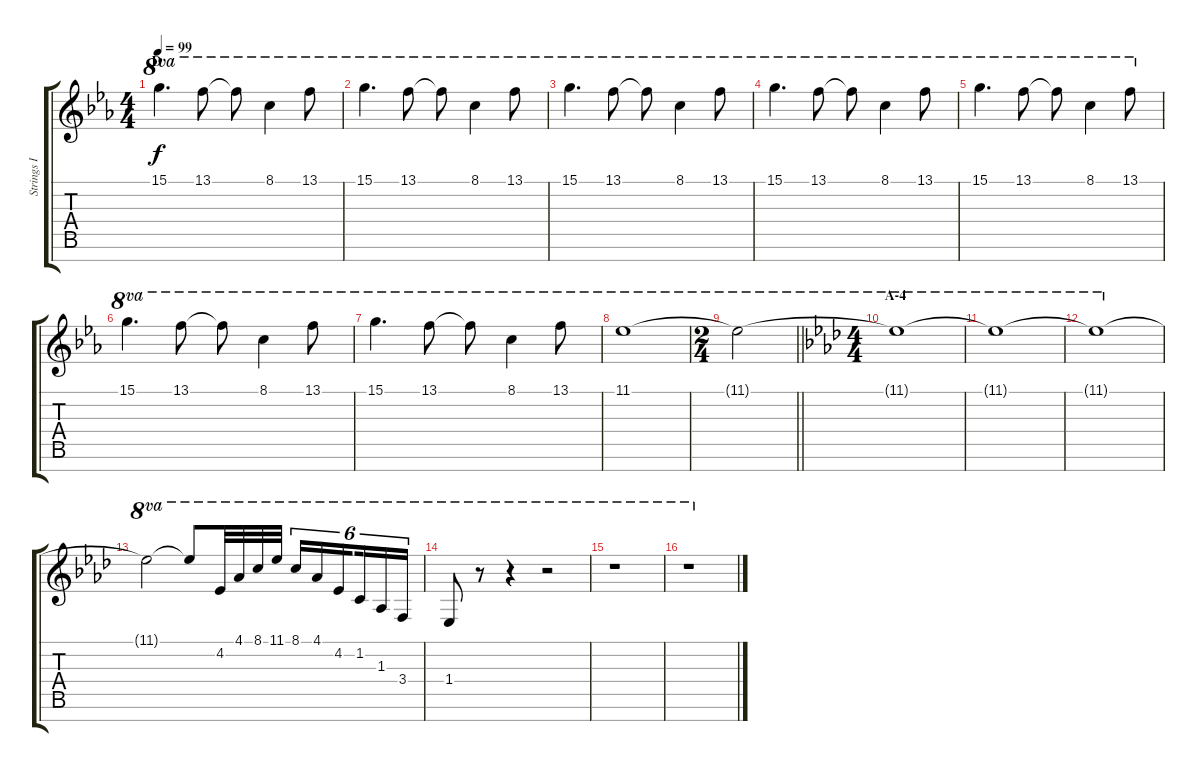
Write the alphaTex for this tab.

\track ("Strings I" "Strings I") {instrument stringensemble1}
\staff {score tabs}
\tuning (E5 B4 G4 D4 A3 E3 B2) {hide}
\ts (4 4)
\section ("" "D")
\tempo 99
\clef g2
\ks eb
15.1.4{d ot 8va dy f} 13.1.8{ot 8va} 13.1{t}.8{ot 8va} 8.1.4{ot 8va} 13.1.8{ot 8va} |
15.1.4{d ot 8va} 13.1.8{ot 8va} 13.1{t}.8{ot 8va} 8.1.4{ot 8va} 13.1.8{ot 8va} |
15.1.4{d ot 8va} 13.1.8{ot 8va} 13.1{t}.8{ot 8va} 8.1.4{ot 8va} 13.1.8{ot 8va} |
15.1.4{d ot 8va} 13.1.8{ot 8va} 13.1{t}.8{ot 8va} 8.1.4{ot 8va} 13.1.8{ot 8va} |
15.1.4{d ot 8va} 13.1.8{ot 8va} 13.1{t}.8{ot 8va} 8.1.4{ot 8va} 13.1.8{ot 8va} |
15.1.4{d ot 8va} 13.1.8{ot 8va} 13.1{t}.8{ot 8va} 8.1.4{ot 8va} 13.1.8{ot 8va} |
15.1.4{d ot 8va} 13.1.8{ot 8va} 13.1{t}.8{ot 8va} 8.1.4{ot 8va} 13.1.8{ot 8va} |
11.1.1{ot 8va} |
\ts (2 4)
\barLineRight lightlight
11.1{t}.2{ot 8va} |
\ts (4 4)
\section ("" "A-4")
\ks ab
11.1{t}.1{ot 8va} |
11.1{t}.1{ot 8va} |
11.1{t}.1{ot 8va} |
11.1{t}.2{ot 8va} 11.1{t}.8{ot 8va} 4.2.32{ot 8va} 4.1.32{ot 8va} 8.1.32{ot 8va} 11.1.32{ot 8va} 8.1.16{tu (6 4) ot 8va} 4.1.16{tu (6 4) ot 8va} 4.2.16{tu (6 4) ot 8va beam splitsecondary} 1.2.16{tu (6 4) ot 8va} 1.3.16{tu (6 4) ot 8va} 3.4.16{tu (6 4) ot 8va} |
1.4.8{ot 8va} r.8{ot 8va} r.4{ot 8va} r.2{ot 8va} |
r.1{ot 8va} |
r.1{ot 8va}
